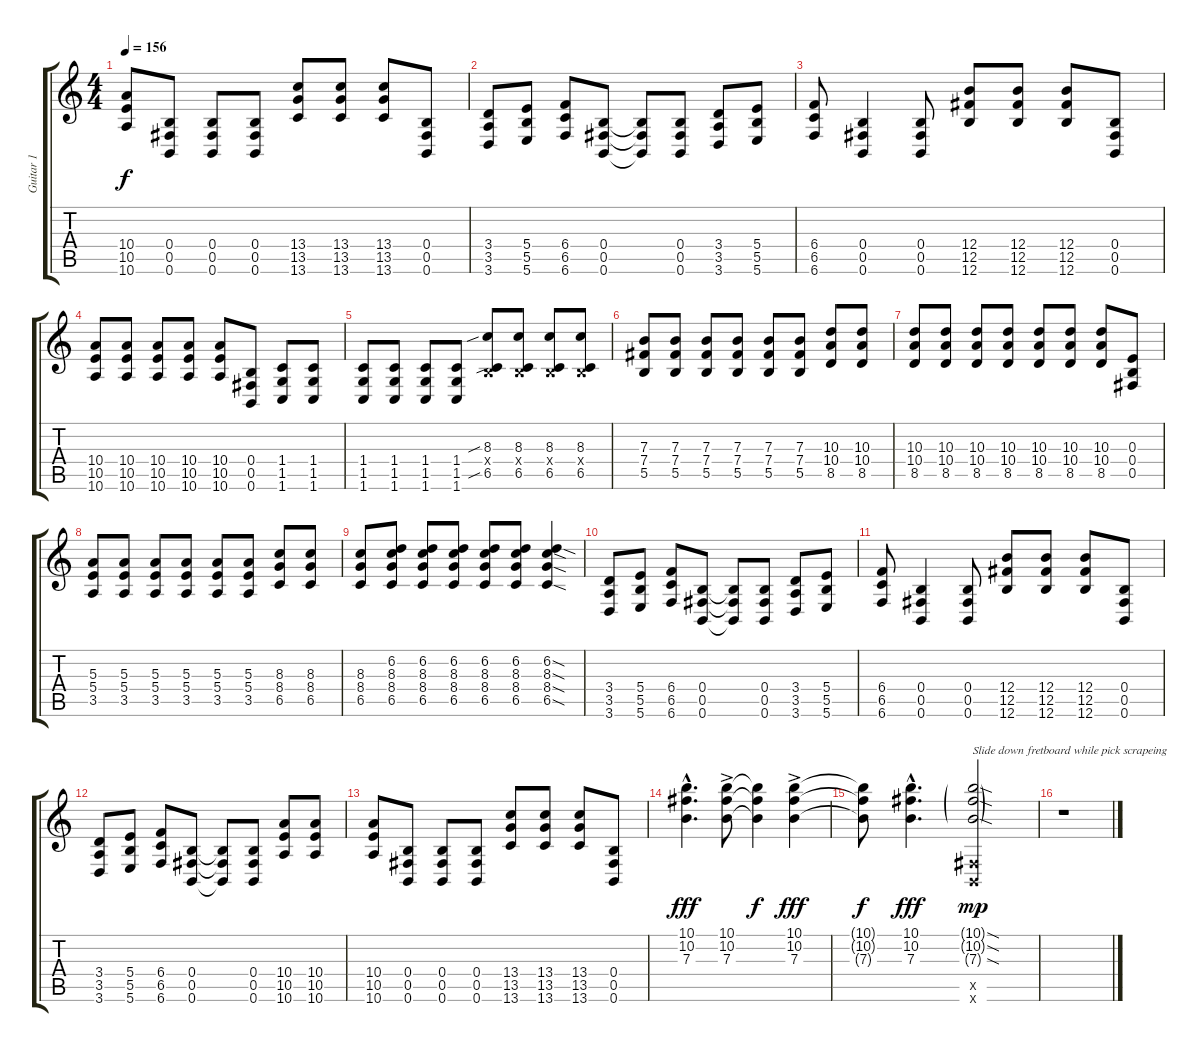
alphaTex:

\track ("Guitar 1" "Guitar 1") {instrument distortionguitar}
\staff {score tabs}
\tuning (Db4 Ab3 E3 B2 Gb2 B1) {hide}
\ts (4 4)
\tempo 156
\clef g2
\ks c
(10.4 10.5 10.6).8{dy f} (0.4 0.5 0.6).8 (0.4 0.5 0.6).8 (0.4 0.5 0.6).8 (13.4 13.5 13.6).8 (13.4 13.5 13.6).8 (13.4 13.5 13.6).8 (0.4 0.5 0.6).8 |
(3.4 3.5 3.6).8 (5.4 5.5 5.6).8 (6.4 6.5 6.6).8 (0.4 0.5 0.6).8 (0.4{t} 0.5{t} 0.6{t}).8 (0.4 0.5 0.6).8 (3.4 3.5 3.6).8 (5.4 5.5 5.6).8 |
(6.4 6.5 6.6).8 (0.4 0.5 0.6).4 (0.4 0.5 0.6).8 (12.4 12.5 12.6).8 (12.4 12.5 12.6).8 (12.4 12.5 12.6).8 (0.4 0.5 0.6).8 |
(10.4 10.5 10.6).8 (10.4 10.5 10.6).8 (10.4 10.5 10.6).8 (10.4 10.5 10.6).8 (10.4 10.5 10.6).8 (0.4 0.5 0.6).8 (1.4 1.5 1.6).8 (1.4 1.5 1.6).8 |
(1.4 1.5 1.6).8 (1.4 1.5 1.6).8 (1.4 1.5 1.6).8 (1.4 1.5 1.6).8 (8.3{sib} 0.4{x} 6.5{sib}).8 (8.3 0.4{x} 6.5).8 (8.3 0.4{x} 6.5).8 (8.3 0.4{x} 6.5).8 |
(7.3 7.4 5.5).8 (7.3 7.4 5.5).8 (7.3 7.4 5.5).8 (7.3 7.4 5.5).8 (7.3 7.4 5.5).8 (7.3 7.4 5.5).8 (10.3 10.4 8.5).8 (10.3 10.4 8.5).8 |
(10.3 10.4 8.5).8 (10.3 10.4 8.5).8 (10.3 10.4 8.5).8 (10.3 10.4 8.5).8 (10.3 10.4 8.5).8 (10.3 10.4 8.5).8 (10.3 10.4 8.5).8 (0.3 0.4 0.5).8 |
(5.3 5.4 3.5).8 (5.3 5.4 3.5).8 (5.3 5.4 3.5).8 (5.3 5.4 3.5).8 (5.3 5.4 3.5).8 (5.3 5.4 3.5).8 (8.3 8.4 6.5).8 (8.3 8.4 6.5).8 |
(8.3 8.4 6.5).8 (6.2 8.3 8.4 6.5).8 (6.2 8.3 8.4 6.5).8 (6.2 8.3 8.4 6.5).8 (6.2 8.3 8.4 6.5).8 (6.2 8.3 8.4 6.5).8 (6.2{sod} 8.3{sod} 8.4{sod} 6.5{sod}).4 |
(3.4 3.5 3.6).8 (5.4 5.5 5.6).8 (6.4 6.5 6.6).8 (0.4 0.5 0.6).8 (0.4{t} 0.5{t} 0.6{t}).8 (0.4 0.5 0.6).8 (3.4 3.5 3.6).8 (5.4 5.5 5.6).8 |
(6.4 6.5 6.6).8 (0.4 0.5 0.6).4 (0.4 0.5 0.6).8 (12.4 12.5 12.6).8 (12.4 12.5 12.6).8 (12.4 12.5 12.6).8 (0.4 0.5 0.6).8 |
(3.4 3.5 3.6).8 (5.4 5.5 5.6).8 (6.4 6.5 6.6).8 (0.4 0.5 0.6).8 (0.4{t} 0.5{t} 0.6{t}).8 (0.4 0.5 0.6).8 (10.4 10.5 10.6).8 (10.4 10.5 10.6).8 |
(10.4 10.5 10.6).8 (0.4 0.5 0.6).8 (0.4 0.5 0.6).8 (0.4 0.5 0.6).8 (13.4 13.5 13.6).8 (13.4 13.5 13.6).8 (13.4 13.5 13.6).8 (0.4 0.5 0.6).8 |
(10.1{hac} 10.2{hac} 7.3{hac}).4{d dy fff} (10.1{ac} 10.2{ac} 7.3{ac}).8 (10.1{t} 10.2{t} 7.3{t}).4{dy f} (10.1{ac} 10.2{ac} 7.3{ac}).4{dy fff} |
(10.1{t} 10.2{t} 7.3{t}).8{dy f} (10.1{hac} 10.2{hac} 7.3{hac}).4{d dy fff} (10.1{sod g} 10.2{sod g} 7.3{sod g} 0.5{x} 0.6{x}).2{txt "Slide down fretboard while pick scrapeing" dy mp} |
r.1
